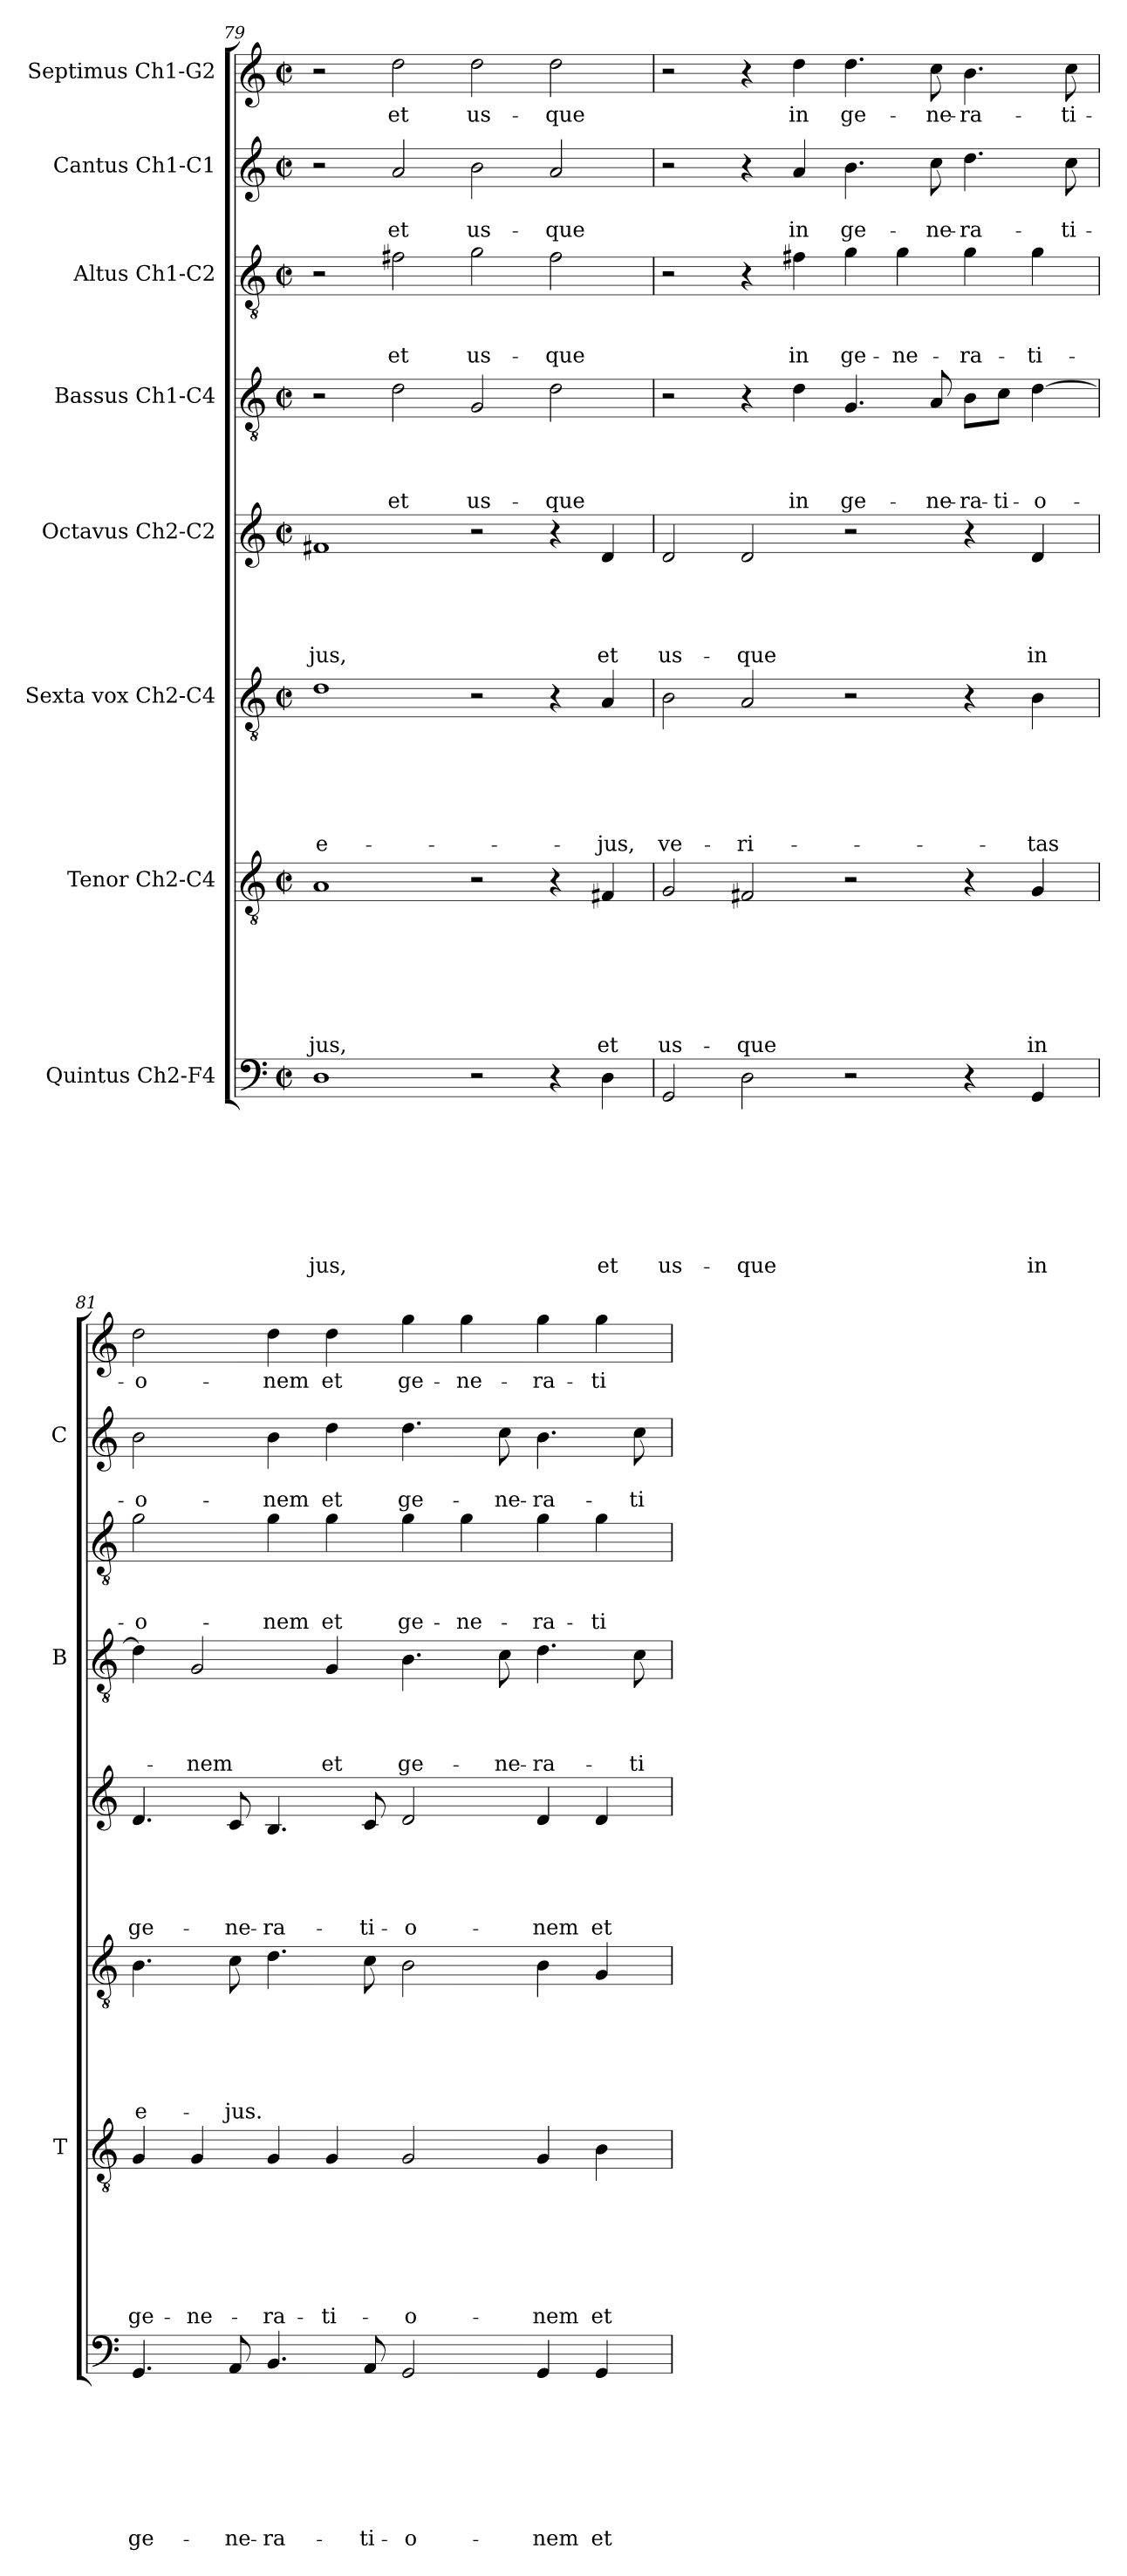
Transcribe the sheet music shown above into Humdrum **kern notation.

**kern	**text	**text	**text	**text	**text	**text	**text	**text	**kern	**text	**text	**text	**text	**text	**text	**text	**kern	**text	**text	**text	**text	**text	**text	**kern	**text	**text	**text	**text	**text	**kern	**text	**text	**text	**text	**kern	**text	**text	**text	**kern	**text	**text	**kern	**text
*part8	*part8	*part8	*part8	*part8	*part8	*part8	*part8	*part8	*part7	*part7	*part7	*part7	*part7	*part7	*part7	*part7	*part6	*part6	*part6	*part6	*part6	*part6	*part6	*part5	*part5	*part5	*part5	*part5	*part5	*part4	*part4	*part4	*part4	*part4	*part3	*part3	*part3	*part3	*part2	*part2	*part2	*part1	*part1
*staff8	*staff8	*staff8	*staff8	*staff8	*staff8	*staff8	*staff8	*staff8	*staff7	*staff7	*staff7	*staff7	*staff7	*staff7	*staff7	*staff7	*staff6	*staff6	*staff6	*staff6	*staff6	*staff6	*staff6	*staff5	*staff5	*staff5	*staff5	*staff5	*staff5	*staff4	*staff4	*staff4	*staff4	*staff4	*staff3	*staff3	*staff3	*staff3	*staff2	*staff2	*staff2	*staff1	*staff1
*I"Quintus Ch2-F4	*	*	*	*	*	*	*	*	*I"Tenor Ch2-C4	*	*	*	*	*	*	*	*I"Sexta vox  Ch2-C4	*	*	*	*	*	*	*I"Octavus Ch2-C2	*	*	*	*	*	*I"Bassus  Ch1-C4	*	*	*	*	*I"Altus Ch1-C2	*	*	*	*I"Cantus Ch1-C1	*	*	*I"Septimus Ch1-G2	*
*	*	*	*	*	*	*	*	*	*I'T	*	*	*	*	*	*	*	*	*	*	*	*	*	*	*	*	*	*	*	*	*I'B	*	*	*	*	*	*	*	*	*I'C	*	*	*	*
*clefF4	*	*	*	*	*	*	*	*	*clefGv2	*	*	*	*	*	*	*	*clefGv2	*	*	*	*	*	*	*clefG2	*	*	*	*	*	*clefGv2	*	*	*	*	*clefGv2	*	*	*	*clefG2	*	*	*clefG2	*
*k[]	*	*	*	*	*	*	*	*	*k[]	*	*	*	*	*	*	*	*k[]	*	*	*	*	*	*	*k[]	*	*	*	*	*	*k[]	*	*	*	*	*k[]	*	*	*	*k[]	*	*	*k[]	*
*C:	*	*	*	*	*	*	*	*	*C:	*	*	*	*	*	*	*	*C:	*	*	*	*	*	*	*C:	*	*	*	*	*	*C:	*	*	*	*	*C:	*	*	*	*C:	*	*	*C:	*
*M2/2	*	*	*	*	*	*	*	*	*M2/2	*	*	*	*	*	*	*	*M2/2	*	*	*	*	*	*	*M2/2	*	*	*	*	*	*M2/2	*	*	*	*	*M2/2	*	*	*	*M2/2	*	*	*M2/2	*
*met(c|)	*	*	*	*	*	*	*	*	*met(c|)	*	*	*	*	*	*	*	*met(c|)	*	*	*	*	*	*	*met(c|)	*	*	*	*	*	*met(c|)	*	*	*	*	*met(c|)	*	*	*	*met(c|)	*	*	*met(c|)	*
=79	=79	=79	=79	=79	=79	=79	=79	=79	=79	=79	=79	=79	=79	=79	=79	=79	=79	=79	=79	=79	=79	=79	=79	=79	=79	=79	=79	=79	=79	=79	=79	=79	=79	=79	=79	=79	=79	=79	=79	=79	=79	=79	=79
!	!	!	!	!	!	!	!	!LO:LY:b	!	!	!	!	!	!	!	!LO:LY:b	!	!	!	!	!	!	!LO:LY:b	!	!	!	!	!	!LO:LY:b	!	!	!	!	!	!	!	!	!	!	!	!	!	!
1D	.	.	.	.	.	.	.	-jus,	1A	.	.	.	.	.	.	-jus,	1d	.	.	.	.	.	e-	1f#X	.	.	.	.	-jus,	2r	.	.	.	.	2r	.	.	.	2r	.	.	2r	.
!	!	!	!	!	!	!	!	!	!	!	!	!	!	!	!	!	!	!	!	!	!	!	!	!	!	!	!	!	!	!	!	!	!	!LO:LY:b	!	!	!	!LO:LY:b	!	!	!LO:LY:b	!	!LO:LY:b
.	.	.	.	.	.	.	.	.	.	.	.	.	.	.	.	.	.	.	.	.	.	.	.	.	.	.	.	.	.	2d\	.	.	.	et	2f#X\	.	.	et	2a/	.	et	2dd\	et
!	!	!	!	!	!	!	!	!	!	!	!	!	!	!	!	!	!	!	!	!	!	!	!	!	!	!	!	!	!	!	!	!	!	!LO:LY:b	!	!	!	!LO:LY:b	!	!	!LO:LY:b	!	!LO:LY:b
2r	.	.	.	.	.	.	.	.	2r	.	.	.	.	.	.	.	2r	.	.	.	.	.	.	2r	.	.	.	.	.	2G/	.	.	.	us-	2g\	.	.	us-	2b\	.	us-	2dd\	us-
!	!	!	!	!	!	!	!	!	!	!	!	!	!	!	!	!	!	!	!	!	!	!	!	!	!	!	!	!	!	!	!	!	!	!LO:LY:b	!	!	!	!LO:LY:b	!	!	!LO:LY:b	!	!LO:LY:b
4r	.	.	.	.	.	.	.	.	4r	.	.	.	.	.	.	.	4r	.	.	.	.	.	.	4r	.	.	.	.	.	2d\	.	.	.	-que	2f#\	.	.	-que	2a/	.	-que	2dd\	-que
!	!	!	!	!	!	!	!	!LO:LY:b	!	!	!	!	!	!	!	!LO:LY:b	!	!	!	!	!	!	!LO:LY:b	!	!	!	!	!	!LO:LY:b	!	!	!	!	!	!	!	!	!	!	!	!	!	!
4D\	.	.	.	.	.	.	.	et	4F#X/	.	.	.	.	.	.	et	4A/	.	.	.	.	.	-jus,	4d/	.	.	.	.	et	.	.	.	.	.	.	.	.	.	.	.	.	.	.
!!LO:PB:g=z
=80	=80	=80	=80	=80	=80	=80	=80	=80	=80	=80	=80	=80	=80	=80	=80	=80	=80	=80	=80	=80	=80	=80	=80	=80	=80	=80	=80	=80	=80	=80	=80	=80	=80	=80	=80	=80	=80	=80	=80	=80	=80	=80	=80
!	!	!	!	!	!	!	!	!LO:LY:b	!	!	!	!	!	!	!	!LO:LY:b	!	!	!	!	!	!	!LO:LY:b	!	!	!	!	!	!LO:LY:b	!	!	!	!	!	!	!	!	!	!	!	!	!	!
2GG/	.	.	.	.	.	.	.	us-	2G/	.	.	.	.	.	.	us-	2B\	.	.	.	.	.	ve-	2d/	.	.	.	.	us-	2r	.	.	.	.	2r	.	.	.	2r	.	.	2r	.
!	!	!	!	!	!	!	!	!LO:LY:b	!	!	!	!	!	!	!	!LO:LY:b	!	!	!	!	!	!	!LO:LY:b	!	!	!	!	!	!LO:LY:b	!	!	!	!	!	!	!	!	!	!	!	!	!	!
2D\	.	.	.	.	.	.	.	-que	2F#X/	.	.	.	.	.	.	-que	2A/	.	.	.	.	.	-ri-	2d/	.	.	.	.	-que	4r	.	.	.	.	4r	.	.	.	4r	.	.	4r	.
!	!	!	!	!	!	!	!	!	!	!	!	!	!	!	!	!	!	!	!	!	!	!	!	!	!	!	!	!	!	!	!	!	!	!LO:LY:b	!	!	!	!LO:LY:b	!	!	!LO:LY:b	!	!LO:LY:b
.	.	.	.	.	.	.	.	.	.	.	.	.	.	.	.	.	.	.	.	.	.	.	.	.	.	.	.	.	.	4d\	.	.	.	in	4f#X\	.	.	in	4a/	.	in	4dd\	in
!	!	!	!	!	!	!	!	!	!	!	!	!	!	!	!	!	!	!	!	!	!	!	!	!	!	!	!	!	!	!	!	!	!	!LO:LY:b	!	!	!	!LO:LY:b	!	!	!LO:LY:b	!	!LO:LY:b
2r	.	.	.	.	.	.	.	.	2r	.	.	.	.	.	.	.	2r	.	.	.	.	.	.	2r	.	.	.	.	.	4.G/	.	.	.	ge-	4g\	.	.	ge-	4.b\	.	ge-	4.dd\	ge-
!	!	!	!	!	!	!	!	!	!	!	!	!	!	!	!	!	!	!	!	!	!	!	!	!	!	!	!	!	!	!	!	!	!	!	!	!	!	!LO:LY:b	!	!	!	!	!
.	.	.	.	.	.	.	.	.	.	.	.	.	.	.	.	.	.	.	.	.	.	.	.	.	.	.	.	.	.	.	.	.	.	.	4g\	.	.	-ne-	.	.	.	.	.
!	!	!	!	!	!	!	!	!	!	!	!	!	!	!	!	!	!	!	!	!	!	!	!	!	!	!	!	!	!	!	!	!	!	!LO:LY:b	!	!	!	!	!	!	!LO:LY:b	!	!LO:LY:b
.	.	.	.	.	.	.	.	.	.	.	.	.	.	.	.	.	.	.	.	.	.	.	.	.	.	.	.	.	.	8A/	.	.	.	-ne-	.	.	.	.	8cc\	.	-ne-	8cc\	-ne-
!	!	!	!	!	!	!	!	!	!	!	!	!	!	!	!	!	!	!	!	!	!	!	!	!	!	!	!	!	!	!	!	!	!	!LO:LY:b	!	!	!	!LO:LY:b	!	!	!LO:LY:b	!	!LO:LY:b
4r	.	.	.	.	.	.	.	.	4r	.	.	.	.	.	.	.	4r	.	.	.	.	.	.	4r	.	.	.	.	.	8B\L	.	.	.	-ra-	4g\	.	.	-ra-	4.dd\	.	-ra-	4.b\	-ra-
!	!	!	!	!	!	!	!	!	!	!	!	!	!	!	!	!	!	!	!	!	!	!	!	!	!	!	!	!	!	!	!	!	!	!LO:LY:b	!	!	!	!	!	!	!	!	!
.	.	.	.	.	.	.	.	.	.	.	.	.	.	.	.	.	.	.	.	.	.	.	.	.	.	.	.	.	.	8c\J	.	.	.	-ti-	.	.	.	.	.	.	.	.	.
!	!	!	!	!	!	!	!	!LO:LY:b	!	!	!	!	!	!	!	!LO:LY:b	!	!	!	!	!	!	!LO:LY:b	!	!	!	!	!	!LO:LY:b	!	!	!	!	!LO:LY:b	!	!	!	!LO:LY:b	!	!	!	!	!
4GG/	.	.	.	.	.	.	.	in	4G/	.	.	.	.	.	.	in	4B\	.	.	.	.	.	-tas	4d/	.	.	.	.	in	[4d\	.	.	.	-o-	4g\	.	.	-ti-	.	.	.	.	.
!	!	!	!	!	!	!	!	!	!	!	!	!	!	!	!	!	!	!	!	!	!	!	!	!	!	!	!	!	!	!	!	!	!	!	!	!	!	!	!	!	!LO:LY:b	!	!LO:LY:b
.	.	.	.	.	.	.	.	.	.	.	.	.	.	.	.	.	.	.	.	.	.	.	.	.	.	.	.	.	.	.	.	.	.	.	.	.	.	.	8cc\	.	-ti-	8cc\	-ti-
=81	=81	=81	=81	=81	=81	=81	=81	=81	=81	=81	=81	=81	=81	=81	=81	=81	=81	=81	=81	=81	=81	=81	=81	=81	=81	=81	=81	=81	=81	=81	=81	=81	=81	=81	=81	=81	=81	=81	=81	=81	=81	=81	=81
!	!	!	!	!	!	!	!	!LO:LY:b	!	!	!	!	!	!	!	!LO:LY:b	!	!	!	!	!	!	!LO:LY:b	!	!	!	!	!	!LO:LY:b	!	!	!	!	!	!	!	!	!LO:LY:b	!	!	!LO:LY:b	!	!LO:LY:b
4.GG/	.	.	.	.	.	.	.	ge-	4G/	.	.	.	.	.	.	ge-	4.B\	.	.	.	.	.	e-	4.d/	.	.	.	.	ge-	4d\]	.	.	.	.	2g\	.	.	-o-	2b\	.	-o-	2dd\	-o-
!	!	!	!	!	!	!	!	!	!	!	!	!	!	!	!	!LO:LY:b	!	!	!	!	!	!	!	!	!	!	!	!	!	!	!	!	!	!LO:LY:b	!	!	!	!	!	!	!	!	!
.	.	.	.	.	.	.	.	.	4G/	.	.	.	.	.	.	-ne-	.	.	.	.	.	.	.	.	.	.	.	.	.	2G/	.	.	.	-nem	.	.	.	.	.	.	.	.	.
!	!	!	!	!	!	!	!	!LO:LY:b	!	!	!	!	!	!	!	!	!	!	!	!	!	!	!LO:LY:b	!	!	!	!	!	!LO:LY:b	!	!	!	!	!	!	!	!	!	!	!	!	!	!
8AA/	.	.	.	.	.	.	.	-ne-	.	.	.	.	.	.	.	.	8c\	.	.	.	.	.	-jus.	8c/	.	.	.	.	-ne-	.	.	.	.	.	.	.	.	.	.	.	.	.	.
!	!	!	!	!	!	!	!	!LO:LY:b	!	!	!	!	!	!	!	!LO:LY:b	!	!	!	!	!	!	!	!	!	!	!	!	!LO:LY:b	!	!	!	!	!	!	!	!	!LO:LY:b	!	!	!LO:LY:b	!	!LO:LY:b
4.BB/	.	.	.	.	.	.	.	-ra-	4G/	.	.	.	.	.	.	-ra-	4.d\	.	.	.	.	.	.	4.B/	.	.	.	.	-ra-	.	.	.	.	.	4g\	.	.	-nem	4b\	.	-nem	4dd\	-nem
!	!	!	!	!	!	!	!	!	!	!	!	!	!	!	!	!LO:LY:b	!	!	!	!	!	!	!	!	!	!	!	!	!	!	!	!	!	!LO:LY:b	!	!	!	!LO:LY:b	!	!	!LO:LY:b	!	!LO:LY:b
.	.	.	.	.	.	.	.	.	4G/	.	.	.	.	.	.	-ti-	.	.	.	.	.	.	.	.	.	.	.	.	.	4G/	.	.	.	et	4g\	.	.	et	4dd\	.	et	4dd\	et
!	!	!	!	!	!	!	!	!LO:LY:b	!	!	!	!	!	!	!	!	!	!	!	!	!	!	!	!	!	!	!	!	!LO:LY:b	!	!	!	!	!	!	!	!	!	!	!	!	!	!
8AA/	.	.	.	.	.	.	.	-ti-	.	.	.	.	.	.	.	.	8c\	.	.	.	.	.	.	8c/	.	.	.	.	-ti-	.	.	.	.	.	.	.	.	.	.	.	.	.	.
!	!	!	!	!	!	!	!	!LO:LY:b	!	!	!	!	!	!	!	!LO:LY:b	!	!	!	!	!	!	!	!	!	!	!	!	!LO:LY:b	!	!	!	!	!LO:LY:b	!	!	!	!LO:LY:b	!	!	!LO:LY:b	!	!LO:LY:b
2GG/	.	.	.	.	.	.	.	-o-	2G/	.	.	.	.	.	.	-o-	2B\	.	.	.	.	.	.	2d/	.	.	.	.	-o-	4.B\	.	.	.	ge-	4g\	.	.	ge-	4.dd\	.	ge-	4gg\	ge-
!	!	!	!	!	!	!	!	!	!	!	!	!	!	!	!	!	!	!	!	!	!	!	!	!	!	!	!	!	!	!	!	!	!	!	!	!	!	!LO:LY:b	!	!	!	!	!LO:LY:b
.	.	.	.	.	.	.	.	.	.	.	.	.	.	.	.	.	.	.	.	.	.	.	.	.	.	.	.	.	.	.	.	.	.	.	4g\	.	.	-ne-	.	.	.	4gg\	-ne-
!	!	!	!	!	!	!	!	!	!	!	!	!	!	!	!	!	!	!	!	!	!	!	!	!	!	!	!	!	!	!	!	!	!	!LO:LY:b	!	!	!	!	!	!	!LO:LY:b	!	!
.	.	.	.	.	.	.	.	.	.	.	.	.	.	.	.	.	.	.	.	.	.	.	.	.	.	.	.	.	.	8c\	.	.	.	-ne-	.	.	.	.	8cc\	.	-ne-	.	.
!	!	!	!	!	!	!	!	!LO:LY:b	!	!	!	!	!	!	!	!LO:LY:b	!	!	!	!	!	!	!	!	!	!	!	!	!LO:LY:b	!	!	!	!	!LO:LY:b	!	!	!	!LO:LY:b	!	!	!LO:LY:b	!	!LO:LY:b
4GG/	.	.	.	.	.	.	.	-nem	4G/	.	.	.	.	.	.	-nem	4B\	.	.	.	.	.	.	4d/	.	.	.	.	-nem	4.d\	.	.	.	-ra-	4g\	.	.	-ra-	4.b\	.	-ra-	4gg\	-ra-
!	!	!	!	!	!	!	!	!LO:LY:b	!	!	!	!	!	!	!	!LO:LY:b	!	!	!	!	!	!	!	!	!	!	!	!	!LO:LY:b	!	!	!	!	!	!	!	!	!LO:LY:b	!	!	!	!	!LO:LY:b
4GG/	.	.	.	.	.	.	.	et	4B\	.	.	.	.	.	.	et	4G/	.	.	.	.	.	.	4d/	.	.	.	.	et	.	.	.	.	.	4g\	.	.	-ti-	.	.	.	4gg\	-ti-
!	!	!	!	!	!	!	!	!	!	!	!	!	!	!	!	!	!	!	!	!	!	!	!	!	!	!	!	!	!	!	!	!	!	!LO:LY:b	!	!	!	!	!	!	!LO:LY:b	!	!
.	.	.	.	.	.	.	.	.	.	.	.	.	.	.	.	.	.	.	.	.	.	.	.	.	.	.	.	.	.	8c\	.	.	.	-ti-	.	.	.	.	8cc\	.	-ti-	.	.
=	=	=	=	=	=	=	=	=	=	=	=	=	=	=	=	=	=	=	=	=	=	=	=	=	=	=	=	=	=	=	=	=	=	=	=	=	=	=	=	=	=	=	=
*-	*-	*-	*-	*-	*-	*-	*-	*-	*-	*-	*-	*-	*-	*-	*-	*-	*-	*-	*-	*-	*-	*-	*-	*-	*-	*-	*-	*-	*-	*-	*-	*-	*-	*-	*-	*-	*-	*-	*-	*-	*-	*-	*-
